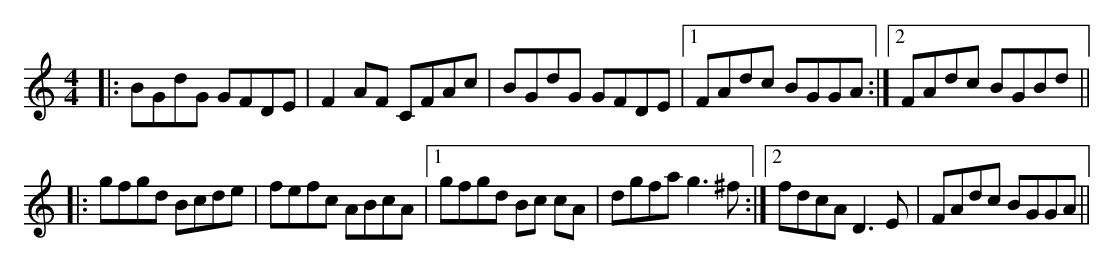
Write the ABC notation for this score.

X:1
M:4/4
K:Gmix
|:BGdG GFDE|F2AF CFAc|BGdG GFDE|1 FAdc BGGA:|2 FAdc BGBd||
|:gfgd Bcde|fefc ABcA|1 gfgd Bc cA|dgfa g3^f:|2 fdcA D3E|FAdc BGGA||
